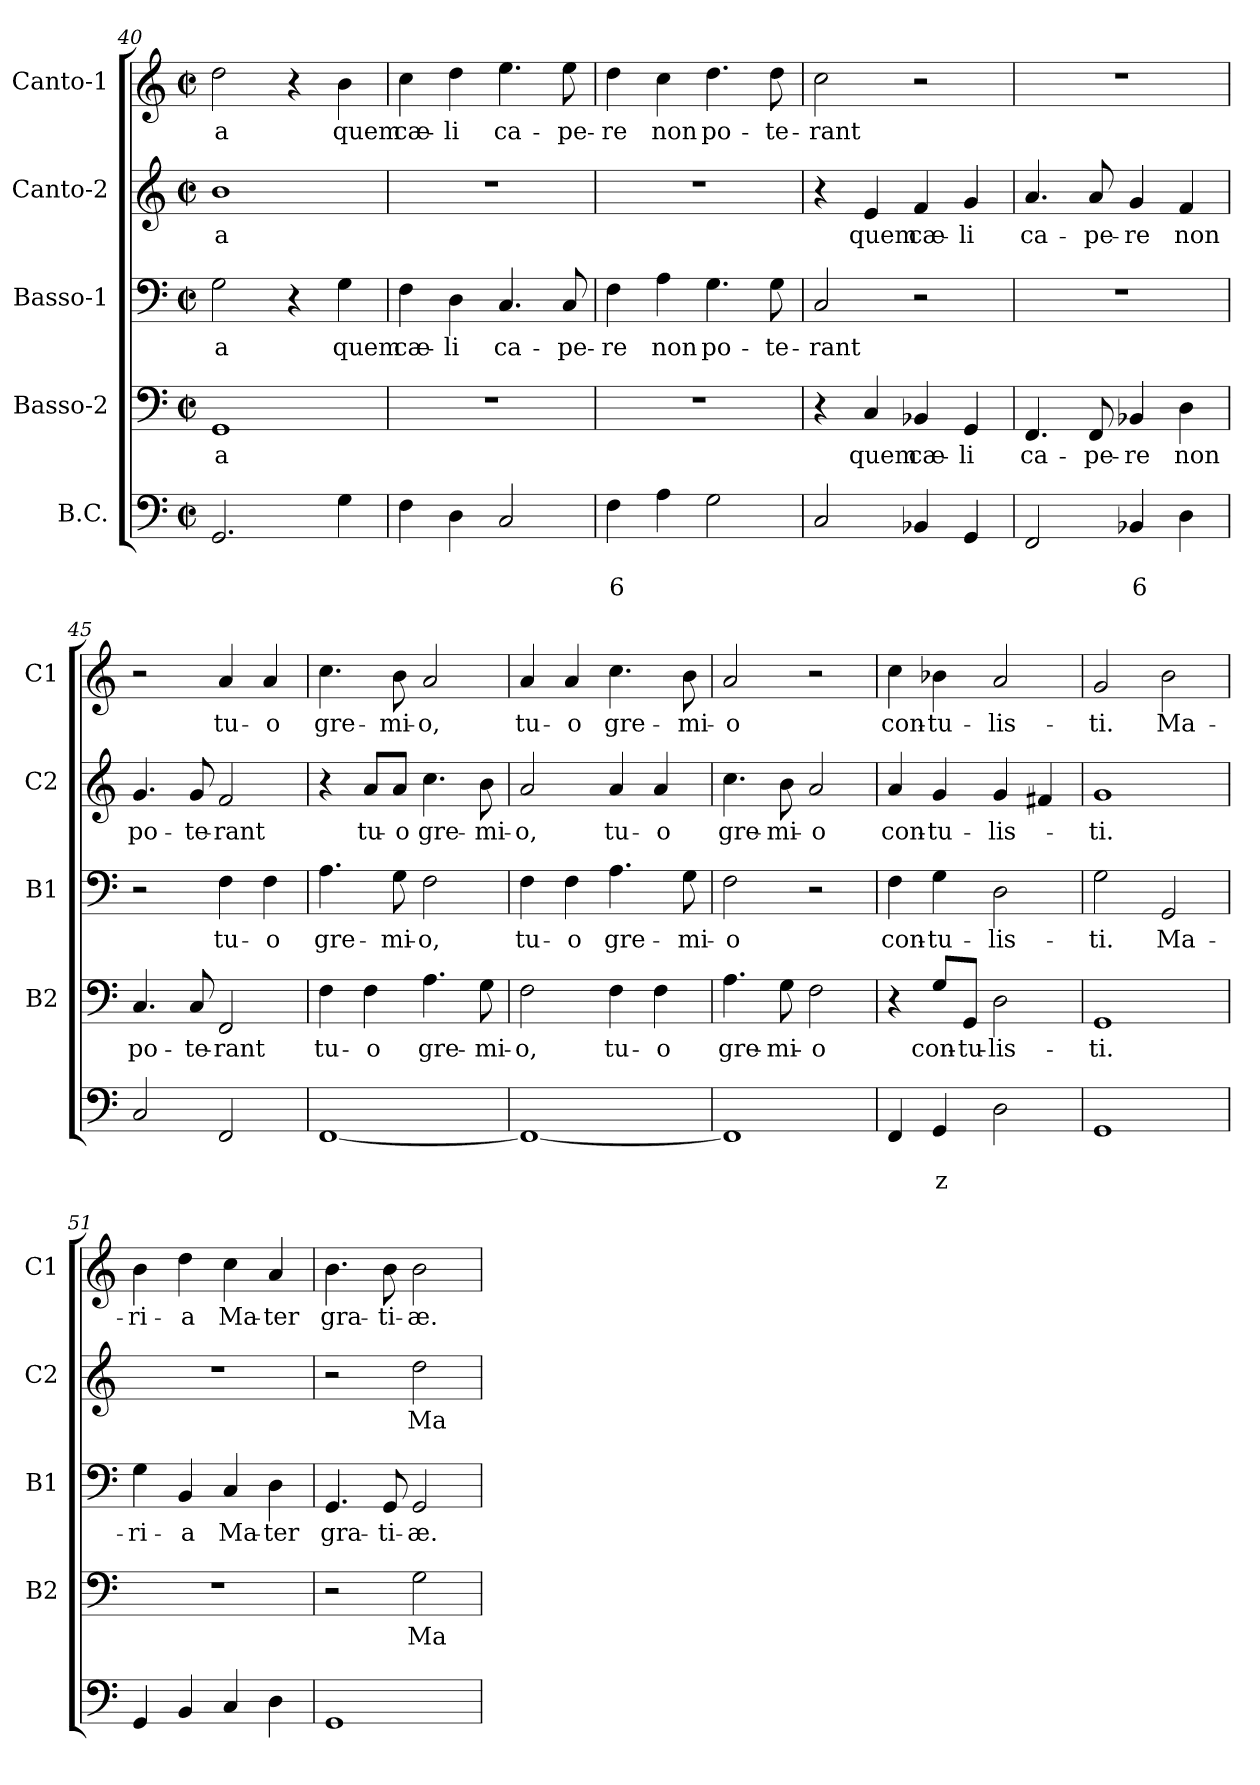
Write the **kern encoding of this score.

**kern	**text	**text	**kern	**text	**kern	**text	**kern	**text	**kern	**text
*part5	*part5	*part5	*part4	*part4	*part3	*part3	*part2	*part2	*part1	*part1
*staff5	*staff5	*staff5	*staff4	*staff4	*staff3	*staff3	*staff2	*staff2	*staff1	*staff1
*I"B.C.	*	*	*I"Basso-2	*	*I"Basso-1	*	*I"Canto-2	*	*I"Canto-1	*
*	*	*	*I'B2	*	*I'B1	*	*I'C2	*	*I'C1	*
*clefF4	*	*	*clefF4	*	*clefF4	*	*clefG2	*	*clefG2	*
*k[]	*	*	*k[]	*	*k[]	*	*k[]	*	*k[]	*
*C:	*	*	*C:	*	*C:	*	*C:	*	*C:	*
*M2/2	*	*	*M2/2	*	*M2/2	*	*M2/2	*	*M2/2	*
*met(c|)	*	*	*met(c|)	*	*met(c|)	*	*met(c|)	*	*met(c|)	*
=40	=40	=40	=40	=40	=40	=40	=40	=40	=40	=40
!	!	!	!	!LO:LY:b	!	!LO:LY:b	!	!LO:LY:b	!	!LO:LY:b
2.GG/	.	.	1GG	-a	2G\	-a	1b	-a	2dd\	-a
.	.	.	.	.	4r	.	.	.	4r	.
!	!	!	!	!	!	!LO:LY:b	!	!	!	!LO:LY:b
4G\	.	.	.	.	4G\	quem	.	.	4b\	quem
=41	=41	=41	=41	=41	=41	=41	=41	=41	=41	=41
!	!	!	!	!	!	!LO:LY:b	!	!	!	!LO:LY:b
4F\	.	.	1r	.	4F\	cæ-	1r	.	4cc\	cæ-
!	!	!	!	!	!	!LO:LY:b	!	!	!	!LO:LY:b
4D\	.	.	.	.	4D\	-li	.	.	4dd\	-li
!	!	!	!	!	!	!LO:LY:b	!	!	!	!LO:LY:b
2C/	.	.	.	.	4.C/	ca-	.	.	4.ee\	ca-
!	!	!	!	!	!	!LO:LY:b	!	!	!	!LO:LY:b
.	.	.	.	.	8C/	-pe-	.	.	8ee\	-pe-
!!LO:LB:g=z
=42	=42	=42	=42	=42	=42	=42	=42	=42	=42	=42
!	!	!LO:LY:b	!	!	!	!LO:LY:b	!	!	!	!LO:LY:b
4F\	.	6	1r	.	4F\	-re	1r	.	4dd\	-re
!	!	!	!	!	!	!LO:LY:b	!	!	!	!LO:LY:b
4A\	.	.	.	.	4A\	non	.	.	4cc\	non
!	!	!	!	!	!	!LO:LY:b	!	!	!	!LO:LY:b
2G\	.	.	.	.	4.G\	po-	.	.	4.dd\	po-
!	!	!	!	!	!	!LO:LY:b	!	!	!	!LO:LY:b
.	.	.	.	.	8G\	-te-	.	.	8dd\	-te-
=43	=43	=43	=43	=43	=43	=43	=43	=43	=43	=43
!	!	!	!	!	!	!LO:LY:b	!	!	!	!LO:LY:b
2C/	.	.	4r	.	2C/	-rant	4r	.	2cc\	-rant
!	!	!	!	!LO:LY:b	!	!	!	!LO:LY:b	!	!
.	.	.	4C/	quem	.	.	4e/	quem	.	.
!	!	!	!	!LO:LY:b	!	!	!	!LO:LY:b	!	!
4BB-X/	.	.	4BB-X/	cæ-	2r	.	4f/	cæ-	2r	.
!	!	!	!	!LO:LY:b	!	!	!	!LO:LY:b	!	!
4GG/	.	.	4GG/	-li	.	.	4g/	-li	.	.
=44	=44	=44	=44	=44	=44	=44	=44	=44	=44	=44
!	!	!	!	!LO:LY:b	!	!	!	!LO:LY:b	!	!
2FF/	.	.	4.FF/	ca-	1r	.	4.a/	ca-	1r	.
!	!	!	!	!LO:LY:b	!	!	!	!LO:LY:b	!	!
.	.	.	8FF/	-pe-	.	.	8a/	-pe-	.	.
!	!	!LO:LY:b	!	!LO:LY:b	!	!	!	!LO:LY:b	!	!
4BB-X/	.	6	4BB-X/	-re	.	.	4g/	-re	.	.
!	!	!	!	!LO:LY:b	!	!	!	!LO:LY:b	!	!
4D\	.	.	4D\	non	.	.	4f/	non	.	.
=45	=45	=45	=45	=45	=45	=45	=45	=45	=45	=45
!	!	!	!	!LO:LY:b	!	!	!	!LO:LY:b	!	!
2C/	.	.	4.C/	po-	2r	.	4.g/	po-	2r	.
!	!	!	!	!LO:LY:b	!	!	!	!LO:LY:b	!	!
.	.	.	8C/	-te-	.	.	8g/	-te-	.	.
!	!	!	!	!LO:LY:b	!	!LO:LY:b	!	!LO:LY:b	!	!LO:LY:b
2FF/	.	.	2FF/	-rant	4F\	tu-	2f/	-rant	4a/	tu-
!	!	!	!	!	!	!LO:LY:b	!	!	!	!LO:LY:b
.	.	.	.	.	4F\	-o	.	.	4a/	-o
=46	=46	=46	=46	=46	=46	=46	=46	=46	=46	=46
!	!	!	!	!LO:LY:b	!	!LO:LY:b	!	!	!	!LO:LY:b
[1FF	.	.	4F\	tu-	4.A\	gre-	4r	.	4.cc\	gre-
!	!	!	!	!LO:LY:b	!	!	!	!LO:LY:b	!	!
.	.	.	4F\	-o	.	.	8a/L	tu-	.	.
!	!	!	!	!	!	!LO:LY:b	!	!LO:LY:b	!	!LO:LY:b
.	.	.	.	.	8G\	-mi-	8a/J	-o	8b\	-mi-
!	!	!	!	!LO:LY:b	!	!LO:LY:b	!	!LO:LY:b	!	!LO:LY:b
.	.	.	4.A\	gre-	2F\	-o,	4.cc\	gre-	2a/	-o,
!	!	!	!	!LO:LY:b	!	!	!	!LO:LY:b	!	!
.	.	.	8G\	-mi-	.	.	8b\	-mi-	.	.
=47	=47	=47	=47	=47	=47	=47	=47	=47	=47	=47
!	!	!	!	!LO:LY:b	!	!LO:LY:b	!	!LO:LY:b	!	!LO:LY:b
1FF_	.	.	2F\	-o,	4F\	tu-	2a/	-o,	4a/	tu-
!	!	!	!	!	!	!LO:LY:b	!	!	!	!LO:LY:b
.	.	.	.	.	4F\	-o	.	.	4a/	-o
!	!	!	!	!LO:LY:b	!	!LO:LY:b	!	!LO:LY:b	!	!LO:LY:b
.	.	.	4F\	tu-	4.A\	gre-	4a/	tu-	4.cc\	gre-
!	!	!	!	!LO:LY:b	!	!	!	!LO:LY:b	!	!
.	.	.	4F\	-o	.	.	4a/	-o	.	.
!	!	!	!	!	!	!LO:LY:b	!	!	!	!LO:LY:b
.	.	.	.	.	8G\	-mi-	.	.	8b\	-mi-
=48	=48	=48	=48	=48	=48	=48	=48	=48	=48	=48
!	!	!	!	!LO:LY:b	!	!LO:LY:b	!	!LO:LY:b	!	!LO:LY:b
1FF]	.	.	4.A\	gre-	2F\	-o	4.cc\	gre-	2a/	-o
!	!	!	!	!LO:LY:b	!	!	!	!LO:LY:b	!	!
.	.	.	8G\	-mi-	.	.	8b\	-mi-	.	.
!	!	!	!	!LO:LY:b	!	!	!	!LO:LY:b	!	!
.	.	.	2F\	-o	2r	.	2a/	-o	2r	.
!!LO:LB:g=z
=49	=49	=49	=49	=49	=49	=49	=49	=49	=49	=49
!	!	!	!	!	!	!LO:LY:b	!	!LO:LY:b	!	!LO:LY:b
4FF/	.	.	4r	.	4F\	con-	4a/	con-	4cc\	con-
!	!	!LO:LY:b	!	!LO:LY:b	!	!LO:LY:b	!	!LO:LY:b	!	!LO:LY:b
4GG/	.	z	8G/L	con-	4G\	-tu-	4g/	-tu-	4b-X\	-tu-
!	!	!	!	!LO:LY:b	!	!	!	!	!	!
.	.	.	8GG/J	-tu-	.	.	.	.	.	.
!	!	!	!	!LO:LY:b	!	!LO:LY:b	!	!LO:LY:b	!	!LO:LY:b
2D\	.	.	2D\	-lis-	2D\	-lis-	4g/	-lis-	2a/	-lis-
.	.	.	.	.	.	.	4f#X/	.	.	.
=50	=50	=50	=50	=50	=50	=50	=50	=50	=50	=50
!	!	!	!	!LO:LY:b	!	!LO:LY:b	!	!LO:LY:b	!	!LO:LY:b
1GG	.	.	1GG	-ti.	2G\	-ti.	1g	-ti.	2g/	-ti.
!	!	!	!	!	!	!LO:LY:b	!	!	!	!LO:LY:b
.	.	.	.	.	2GG/	Ma-	.	.	2b\	Ma-
=51	=51	=51	=51	=51	=51	=51	=51	=51	=51	=51
!	!	!	!	!	!	!LO:LY:b	!	!	!	!LO:LY:b
4GG/	.	.	1r	.	4G\	-ri-	1r	.	4b\	-ri-
!	!	!	!	!	!	!LO:LY:b	!	!	!	!LO:LY:b
4BB/	.	.	.	.	4BB/	-a	.	.	4dd\	-a
!	!	!	!	!	!	!LO:LY:b	!	!	!	!LO:LY:b
4C/	.	.	.	.	4C/	Ma-	.	.	4cc\	Ma-
!	!	!	!	!	!	!LO:LY:b	!	!	!	!LO:LY:b
4D\	.	.	.	.	4D\	-ter	.	.	4a/	-ter
=52	=52	=52	=52	=52	=52	=52	=52	=52	=52	=52
!	!	!	!	!	!	!LO:LY:b	!	!	!	!LO:LY:b
1GG	.	.	2r	.	4.GG/	gra-	2r	.	4.b\	gra-
!	!	!	!	!	!	!LO:LY:b	!	!	!	!LO:LY:b
.	.	.	.	.	8GG/	-ti-	.	.	8b\	-ti-
!	!	!	!	!LO:LY:b	!	!LO:LY:b	!	!LO:LY:b	!	!LO:LY:b
.	.	.	2G\	Ma-	2GG/	-æ.	2dd\	Ma-	2b\	-æ.
=	=	=	=	=	=	=	=	=	=	=
*-	*-	*-	*-	*-	*-	*-	*-	*-	*-	*-
